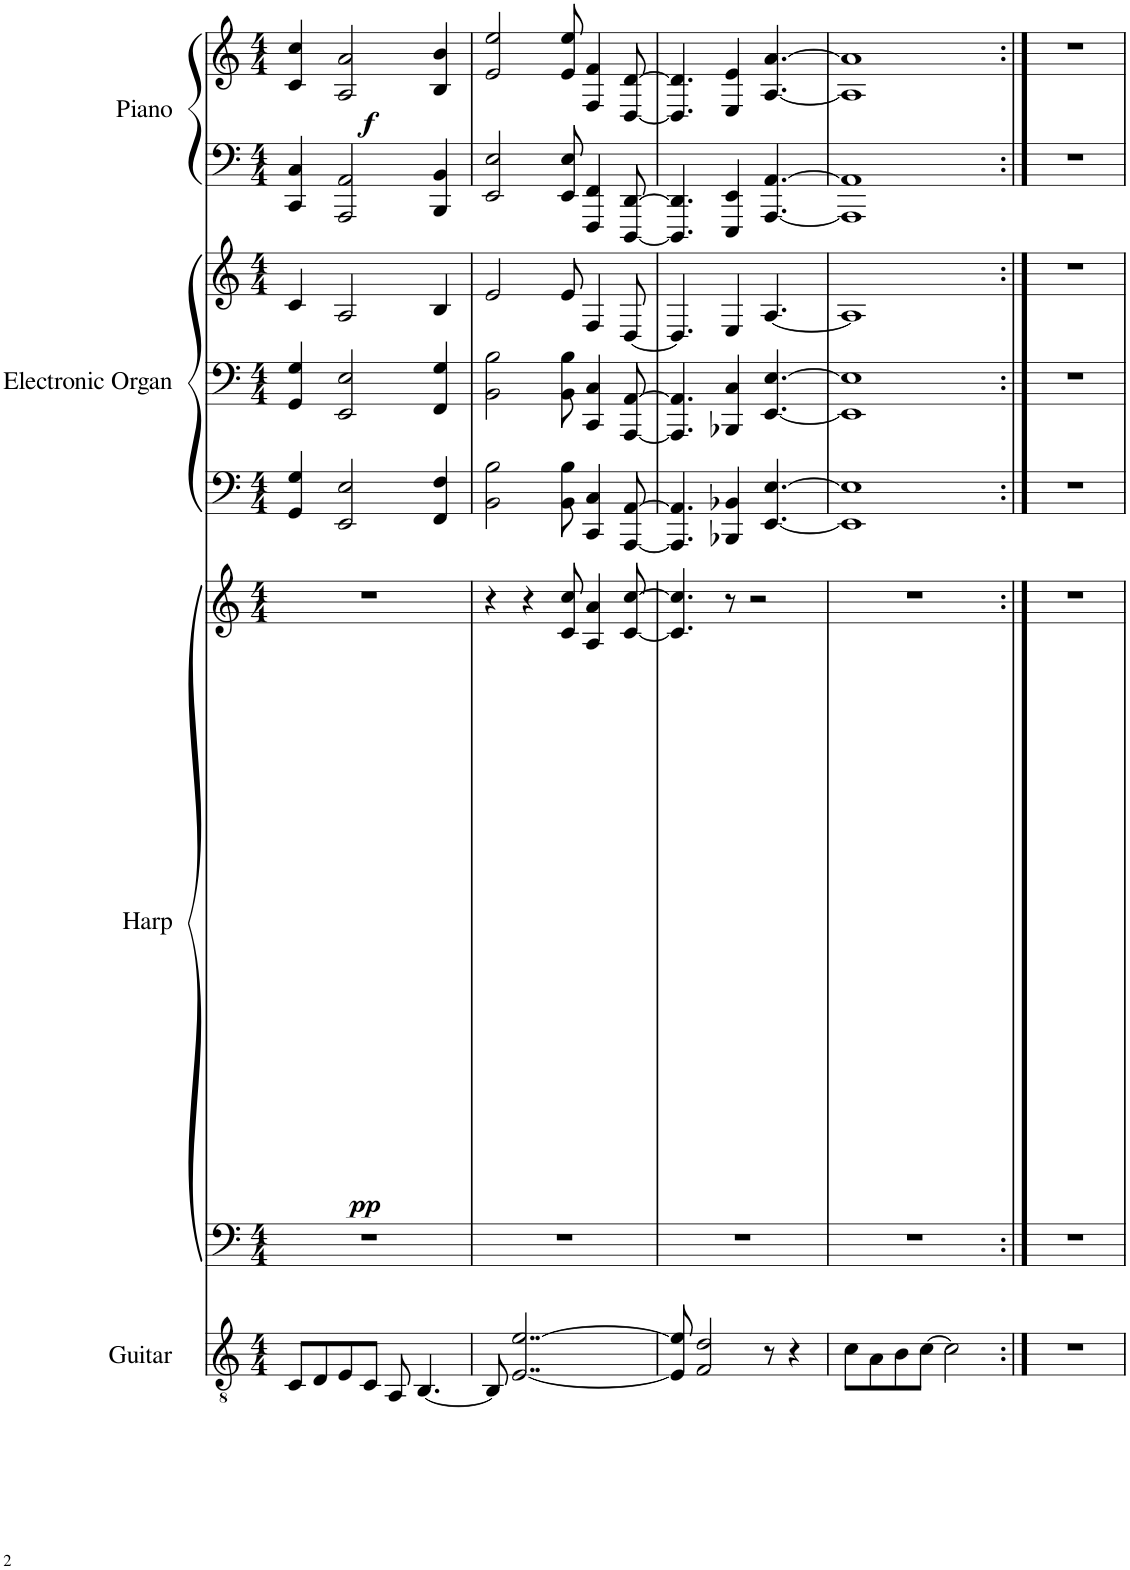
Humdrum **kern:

**kern	**kern	**kern	**dynam	**kern	**kern	**kern	**kern	**kern	**dynam
*part4	*part3	*part3	*part3	*part2	*part2	*part2	*part1	*part1	*part1
*staff8	*staff7	*staff6	*staff6/7	*staff5	*staff4	*staff3	*staff2	*staff1	*staff1/2
*I"Guitar	*I"Harp	*	*	*I"Electronic Organ	*	*	*I"Piano	*	*
*I'Guit.	*I'Hrp.	*	*	*I'Et. Org.	*	*	*I'Pno.	*	*
*clefGv2	*clefF4	*clefG2	*	*clefF4	*clefF4	*clefG2	*clefF4	*clefG2	*
*k[]	*k[]	*k[]	*	*k[]	*k[]	*k[]	*k[]	*k[]	*
*M4/4	*M4/4	*M4/4	*	*M4/4	*M4/4	*M4/4	*M4/4	*M4/4	*
=1	=1	=1	=1	=1	=1	=1	=1	=1	=1
!	!	!	!LO:DY:b	!	!	!	!	!	!LO:DY:b
8C/L	1r	1r	pp	4GG/ 4G/	4GG/ 4G/	4c/	4CC/ 4C/	4c/ 4cc/	f
8D/	.	.	.	.	.	.	.	.	.
8E/	.	.	.	2EE/ 2E/	2EE/ 2E/	2A/	2AAA/ 2AA/	2A/ 2a/	.
8C/J	.	.	.	.	.	.	.	.	.
8AA/	.	.	.	.	.	.	.	.	.
[4.BB/	.	.	.	.	.	.	.	.	.
.	.	.	.	4FF/ 4F/	4FF/ 4G/	4B/	4BBB/ 4BB/	4B/ 4b/	.
=2	=2	=2	=2	=2	=2	=2	=2	=2	=2
8BB/]	1r	4r	.	2BB\ 2B\	2BB\ 2B\	2e/	2EE/ 2E/	2e/ 2ee/	.
[2..E/ [2..e/	.	.	.	.	.	.	.	.	.
.	.	4r	.	.	.	.	.	.	.
.	.	8c/ 8cc/	.	8BB\ 8B\	8BB\ 8B\	8e/	8EE/ 8E/	8e/ 8ee/	.
.	.	4A/ 4a/	.	4CC/ 4C/	4CC/ 4C/	4F/	4FFF/ 4FF/	4F/ 4f/	.
.	.	[8c/ [8cc/	.	[8AAA/ [8AA/	[8AAA/ [8AA/	[8D/	[8DDD/ [8DD/	[8D/ [8d/	.
=3	=3	=3	=3	=3	=3	=3	=3	=3	=3
8E/] 8e/]	1r	4.c/] 4.cc/]	.	4.AAA/] 4.AA/]	4.AAA/] 4.AA/]	4.D/]	4.DDD/] 4.DD/]	4.D/] 4.d/]	.
2F/ 2d/	.	.	.	.	.	.	.	.	.
.	.	8r	.	4BBB-X/ 4BB-X/	4BBB-X/ 4C/	4E/	4EEE/ 4EE/	4E/ 4e/	.
.	.	2r	.	.	.	.	.	.	.
8r	.	.	.	[4.EE/ [4.E/	[4.EE/ [4.E/	[4.A/	[4.AAA/ [4.AA/	[4.A/ [4.a/	.
4r	.	.	.	.	.	.	.	.	.
=4	=4	=4	=4	=4	=4	=4	=4	=4	=4
8c\L	1r	1r	.	1EE] 1E]	1EE] 1E]	1A]	1AAA] 1AA]	1A] 1a]	.
8A\	.	.	.	.	.	.	.	.	.
8B\	.	.	.	.	.	.	.	.	.
[8c\J	.	.	.	.	.	.	.	.	.
2c\]	.	.	.	.	.	.	.	.	.
=5:|!	=5:|!	=5:|!	=5:|!	=5:|!	=5:|!	=5:|!	=5:|!	=5:|!	=5:|!
1r	1r	1r	.	1r	1r	1r	1r	1r	.
=	=	=	=	=	=	=	=	=	=
*-	*-	*-	*-	*-	*-	*-	*-	*-	*-
